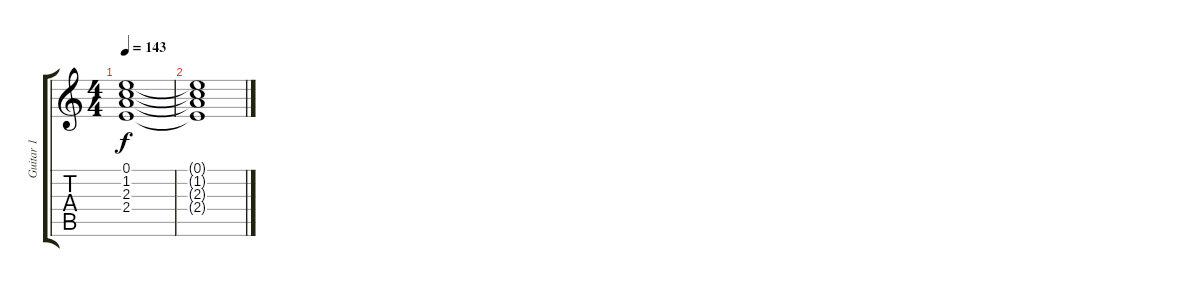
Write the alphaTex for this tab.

\track ("Guitar 1" "Guitar 1") {instrument electricguitarclean}
\staff {score tabs}
\tuning (E4 B3 G3 D3 A2 E2) {hide}
\ts (4 4)
\tempo 143
\clef g2
\ks c
(0.1 1.2 2.3 2.4).1{dy f} |
(0.1{t} 1.2{t} 2.3{t} 2.4{t}).1
